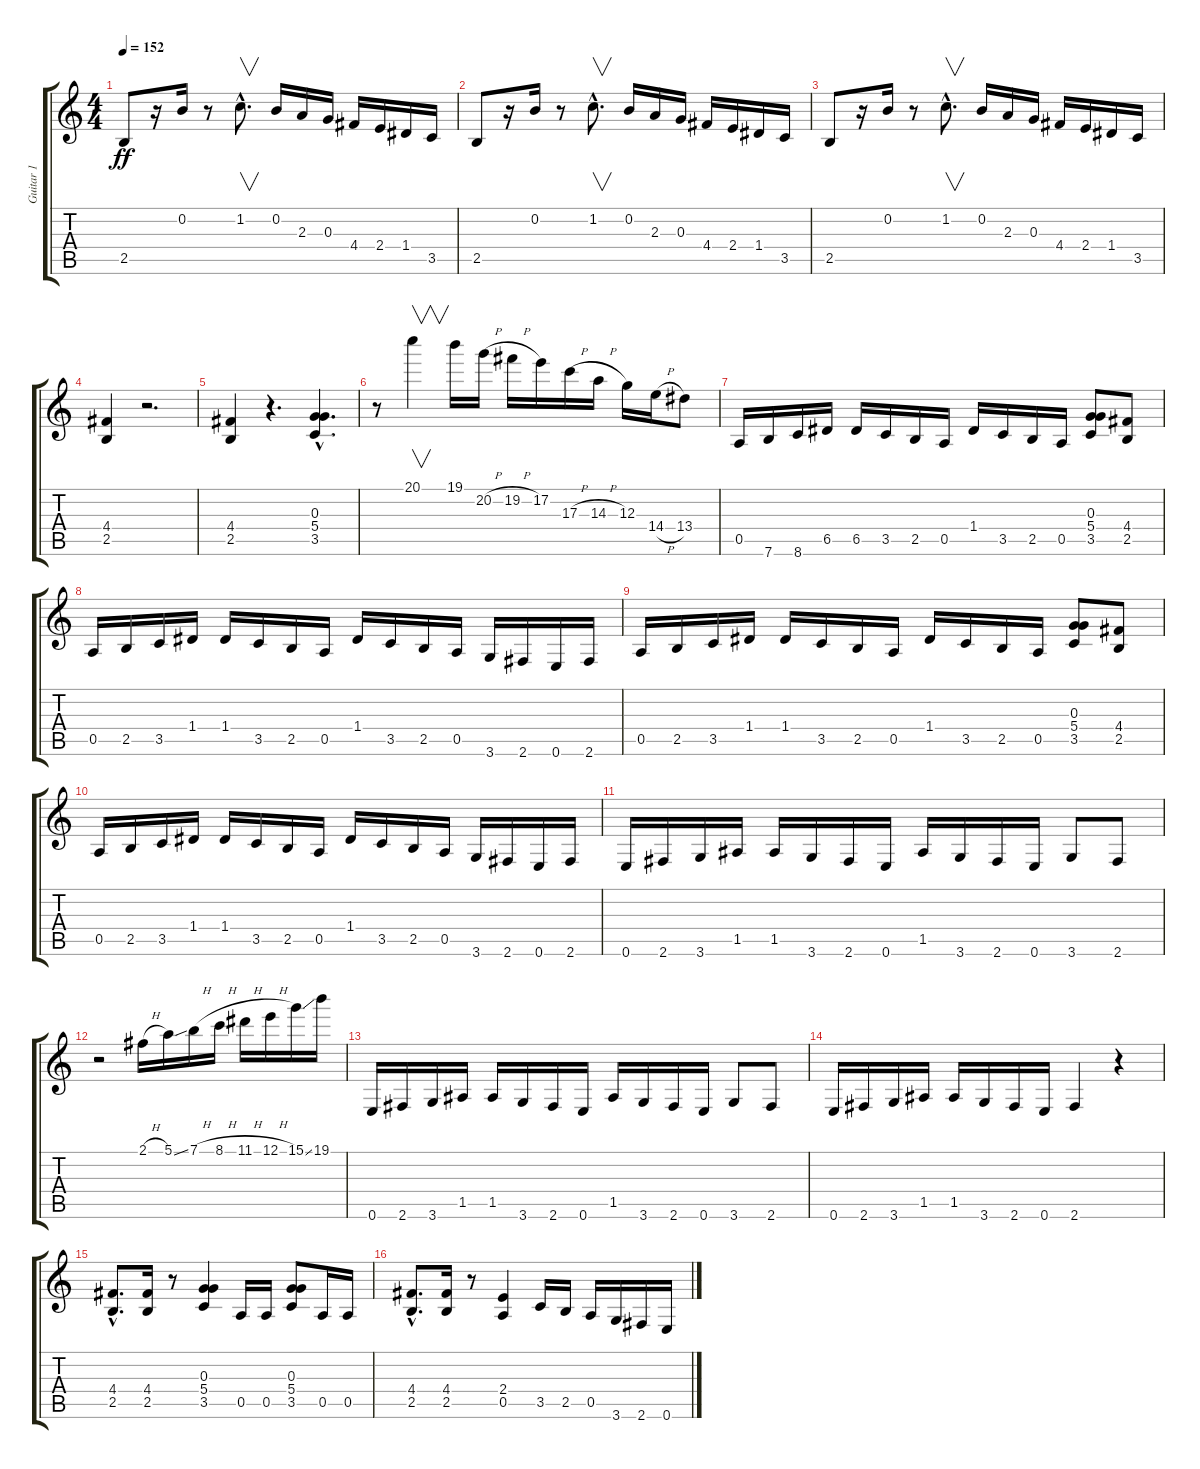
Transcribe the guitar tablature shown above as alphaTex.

\track ("Guitar 1" "Guitar 1") {instrument overdrivenguitar}
\staff {score tabs}
\tuning (E4 B3 G3 D3 A2 E2) {hide}
\ts (4 4)
\tempo 152
\clef g2
\ks c
2.5.8{dy ff} r.16 0.2.16 r.8 1.2{hac}.8{v d} 0.2.16 2.3.16 0.3.16 4.4.16 2.4.16 1.4.16 3.5.16 |
2.5.8 r.16 0.2.16 r.8 1.2{hac}.8{v d} 0.2.16 2.3.16 0.3.16 4.4.16 2.4.16 1.4.16 3.5.16 |
2.5.8 r.16 0.2.16 r.8 1.2{hac}.8{v d} 0.2.16 2.3.16 0.3.16 4.4.16 2.4.16 1.4.16 3.5.16 |
(4.4 2.5).4 r.2{d} |
(4.4 2.5).4 r.4{d} (0.3{hac} 5.4{hac} 3.5{hac}).4{d} |
r.8 20.1.4{v} 19.1.16 20.2{h}.16 19.2{h}.16 17.2.16 17.3{h}.16 14.3{h}.16 12.3.16 14.4{h}.16 13.4.8 |
0.5.16 7.6.16 8.6.16 6.5.16 6.5.16 3.5.16 2.5.16 0.5.16 1.4.16 3.5.16 2.5.16 0.5.16 (0.3 5.4 3.5).8 (4.4 2.5).8 |
0.5.16 2.5.16 3.5.16 1.4.16 1.4.16 3.5.16 2.5.16 0.5.16 1.4.16 3.5.16 2.5.16 0.5.16 3.6.16 2.6.16 0.6.16 2.6.16 |
0.5.16 2.5.16 3.5.16 1.4.16 1.4.16 3.5.16 2.5.16 0.5.16 1.4.16 3.5.16 2.5.16 0.5.16 (0.3 5.4 3.5).8 (4.4 2.5).8 |
0.5.16 2.5.16 3.5.16 1.4.16 1.4.16 3.5.16 2.5.16 0.5.16 1.4.16 3.5.16 2.5.16 0.5.16 3.6.16 2.6.16 0.6.16 2.6.16 |
0.6.16 2.6.16 3.6.16 1.5.16 1.5.16 3.6.16 2.6.16 0.6.16 1.5.16 3.6.16 2.6.16 0.6.16 3.6.8 2.6.8 |
r.2 2.1{h}.16 5.1{ss}.16 7.1{h}.16 8.1{h}.16 11.1{h}.16 12.1{h}.16 15.1{ss}.16 19.1.16 |
0.6.16 2.6.16 3.6.16 1.5.16 1.5.16 3.6.16 2.6.16 0.6.16 1.5.16 3.6.16 2.6.16 0.6.16 3.6.8 2.6.8 |
0.6.16 2.6.16 3.6.16 1.5.16 1.5.16 3.6.16 2.6.16 0.6.16 2.6.4 r.4 |
(4.4{hac} 2.5{hac}).8{d} (4.4 2.5).16 r.8 (0.3 5.4 3.5).4 0.5.16 0.5.16 (0.3 5.4 3.5).8 0.5.16 0.5.16 |
(4.4{hac} 2.5{hac}).8{d} (4.4 2.5).16 r.8 (2.4 0.5).4 3.5.16 2.5.16 0.5.16 3.6.16 2.6.16 0.6.16
